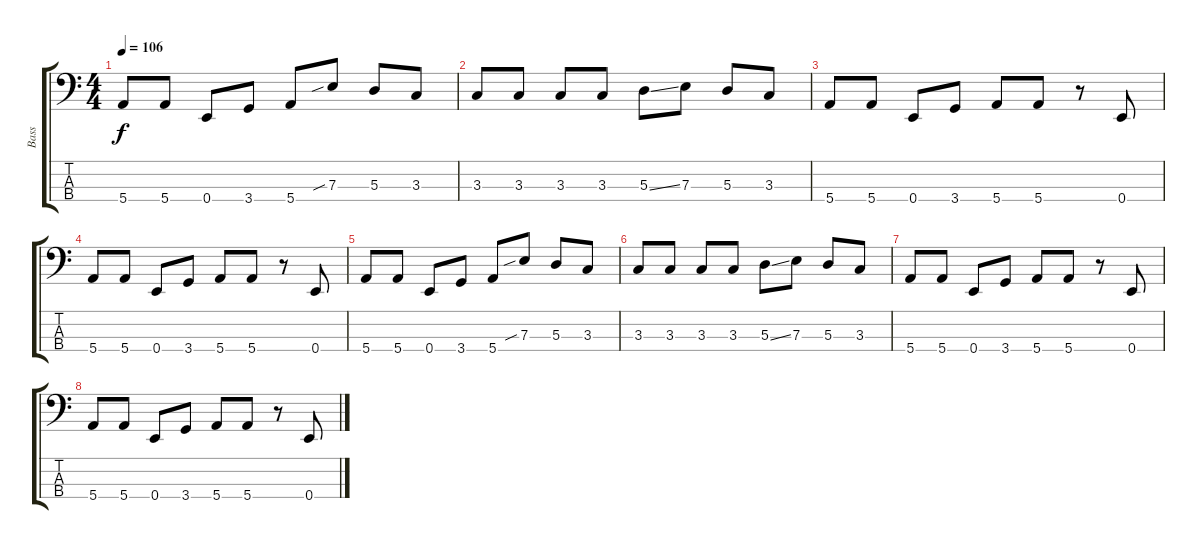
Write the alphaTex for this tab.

\track ("Bass" "Bass") {instrument electricbassfinger}
\staff {score tabs}
\tuning (G2 D2 A1 E1) {hide}
\ts (4 4)
\tempo 106
\clef f4
\ks c
5.4.8{dy f} 5.4.8 0.4.8 3.4.8 5.4.8 7.3{sib}.8 5.3.8 3.3.8 |
3.3.8 3.3.8 3.3.8 3.3.8 5.3{ss}.8 7.3.8 5.3.8 3.3.8 |
5.4.8 5.4.8 0.4.8 3.4.8 5.4.8 5.4.8 r.8 0.4.8 |
5.4.8 5.4.8 0.4.8 3.4.8 5.4.8 5.4.8 r.8 0.4.8 |
5.4.8 5.4.8 0.4.8 3.4.8 5.4.8 7.3{sib}.8 5.3.8 3.3.8 |
3.3.8 3.3.8 3.3.8 3.3.8 5.3{ss}.8 7.3.8 5.3.8 3.3.8 |
5.4.8 5.4.8 0.4.8 3.4.8 5.4.8 5.4.8 r.8 0.4.8 |
5.4.8 5.4.8 0.4.8 3.4.8 5.4.8 5.4.8 r.8 0.4.8
